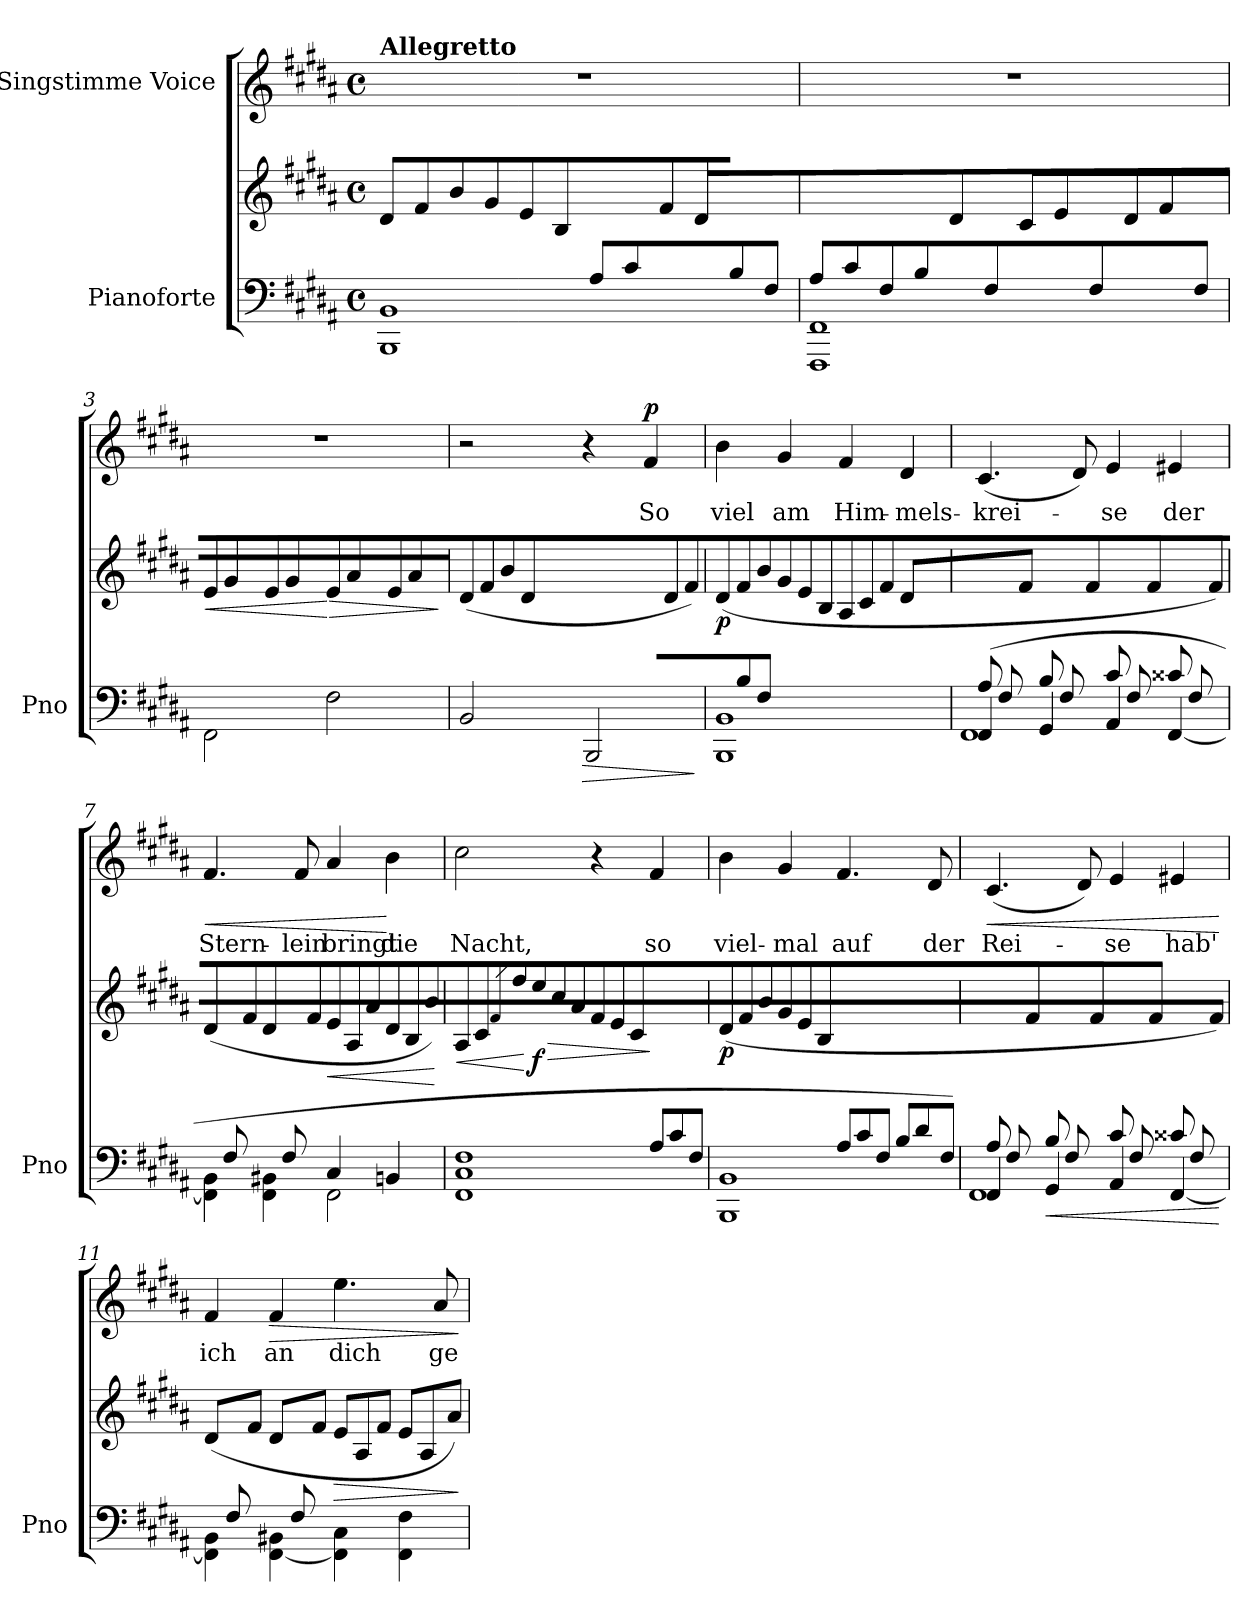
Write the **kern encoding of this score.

**kern	**kern	**dynam	**kern	**text	**dynam
*part2	*part2	*part2	*part1	*part1	*part1
*staff3	*staff2	*staff2/3	*staff1	*staff1	*staff1
*I"Pianoforte	*	*	*I"Singstimme  Voice	*	*
*I'Pno	*	*	*	*	*
*clefF4	*clefG2	*	*clefG2	*	*
*k[f#c#g#d#a#]	*k[f#c#g#d#a#]	*	*k[f#c#g#d#a#]	*	*
*M4/4	*M4/4	*	*M4/4	*	*
*met(c)	*met(c)	*	*met(c)	*	*
=1	=1	=1	=1	=1	=1
*^	*	*	*	*	*
*	*	*Xtuplet	*	*	*	*
!	!	!	!	!LO:TX:a:B:t=Allegretto	!	!
!	!	!	!LO:DY:b	!	!	!
!	!	!	!LO:DY:n=1:b	!	!	!
2ryy	1BBB 1BB	(>12d#/L	p other-dynamics	1r	.	.
.	.	12f#/	.	.	.	.
.	.	12b/J	.	.	.	.
.	.	12g#/L	.	.	.	.
.	.	12e/	.	.	.	.
.	.	12B/J	.	.	.	.
*Xtuplet	*	*	*	*	*	*
12A#/L	.	6ryy	.	.	.	.
12c#/	.	.	.	.	.	.
6ryy	.	12f#/J	.	.	.	.
.	.	12d#/L	.	.	.	.
12B/	.	6ryy	.	.	.	.
12F#/J)	.	.	.	.	.	.
=2	=2	=2	=2	=2	=2	=2
12A#/L	1FFF# 1FF#	3ryy	.	1r	.	.
12c#/	.	.	.	.	.	.
12F#/J	.	.	.	.	.	.
12B/L	.	.	.	.	.	.
12ryy	.	12d#/	.	.	.	.
12F#/J	.	12ryy	.	.	.	.
6ryy	.	12c#/L	.	.	.	.
.	.	12e/	.	.	.	.
12F#/J	.	12ryy	.	.	.	.
6ryy	.	12d#/L	.	.	.	.
.	.	12f#/	.	.	.	.
12F#/J	.	12ryy	.	.	.	.
=3	=3	=3	=3	=3	=3	=3
!	!	!	!LO:HP:b	!	!	!
6ryy	2FF#\	(>12e/L	<	1r	.	.
.	.	12g#/	.	.	.	.
12F#/J	.	12ryy	.	.	.	.
6ryy	.	12e/L	.	.	.	.
.	.	12g#/	.	.	.	.
12F#/J	.	12ryy	.	.	.	.
!	!	!	!LO:HP:n=1:b	!	!	!
6ryy	2F#\	12e/L	[ >	.	.	.
.	.	12a#/	.	.	.	.
12A#/J	.	12ryy	.	.	.	.
6ryy	.	12e/L	.	.	.	.
.	.	12a#/	.	.	.	.
12A#/J)	.	12ryy	.	.	.	.
*v	*v	*	*	*	*	*
.	.	]	.	.	.
!!LO:LB:g=z
=4	=4	=4	=4	=4	=4
*^	*	*	*	*	*
3ryy	2BB/	(>12d#/L	.	2r	.	.
.	.	12f#/	.	.	.	.
.	.	12b/J	.	.	.	.
.	.	12d#/L	.	.	.	.
12B/	.	2ryy	.	.	.	.
12F#/J	.	.	.	.	.	.
!	!	!	!LO:HP:b=2	!	!	!
12D#/L	2BBB/	.	>	4r	.	.
12F#/	.	.	.	.	.	.
12A#/J	.	.	.	.	.	.
!	!	!	!	!	!LO:LY:b	!LO:DY:a
12B/L	.	.	.	4f#/	So	p
6ryy	.	12d#/	.	.	.	.
.	.	12f#/J)	.	.	.	.
*v	*v	*	*	*	*	*
.	.	]	.	.	.
=5	=5	=5	=5	=5	=5
*^	*	*	*	*	*
!	!	!	!LO:DY:b	!	!LO:LY:b	!
6%5ryy	1BBB 1BB	(>12d#/L	p	4b\	viel	.
.	.	12f#/	.	.	.	.
.	.	12b/J	.	.	.	.
!	!	!	!	!	!LO:LY:b	!
.	.	12g#/L	.	4g#/	am	.
.	.	12e/	.	.	.	.
.	.	12B/J	.	.	.	.
!	!	!	!	!	!LO:LY:b	!
.	.	12A#/L	.	4f#/	Him-	.
.	.	12c#/	.	.	.	.
.	.	12f#/J	.	.	.	.
!	!	!	!	!	!LO:LY:b	!
.	.	12d#/L	.	4d#/	-mels-	.
12B/	.	6ryy	.	.	.	.
12F#/J)	.	.	.	.	.	.
=6	=6	=6	=6	=6	=6	=6
*	*^	*	*	*	*	*
!	!	!	!	!	!	!LO:LY:b	!
(>12A#/L	4FF#/	1FF#	6ryy	.	(<4.c#/	-krei-	.
12F#/	.	.	.	.	.	.	.
12ryy	.	.	12f#/J	.	.	.	.
12B/L	4GG#/	.	6ryy	.	.	.	.
12F#/	.	.	.	.	.	.	.
.	.	.	.	.	8d#/)	.	.
12ryy	.	.	12f#/J	.	.	.	.
!	!	!	!	!	!	!LO:LY:b	!
12c#/L	4AA#/	.	6ryy	.	4e/	-se	.
12F#/	.	.	.	.	.	.	.
12ryy	.	.	12f#/J	.	.	.	.
!	!	!	!	!	!	!LO:LY:b	!
12c##X/L	[4FF#/	.	6ryy	.	4e#X/	der	.
12F#/	.	.	.	.	.	.	.
12ryy	.	.	12f#/J)	.	.	.	.
=7	=7	=7	=7	=7	=7	=7	=7
!	!	!	!	!	!	!LO:LY:b	!LO:HP:b
12ryy	4FF#\] 4BB\	2ryy	(>12d#/L	.	4.f#/	Stern-	<
12F#/	.	.	12ryy	.	.	.	.
6ryy	.	.	12f#/J	.	.	.	.
.	4FF#\ 4BB#X\	.	12d#/L	.	.	.	.
12F#/	.	.	12ryy	.	.	.	.
!	!	!	!	!	!	!LO:LY:b	!
.	.	.	.	.	8f#/	-lein	.
12%7ryy	.	.	12f#/J	.	.	.	.
!	!	!	!	!LO:HP:b	!	!LO:LY:b	!
.	4C#/	2FF#\	12e/L	<	4a#/	bringt	.
.	.	.	12A#/	.	.	.	.
.	.	.	12a#/J	.	.	.	.
!	!	!	!	!	!	!LO:LY:b	!
.	4BBn/	.	12d#/L	.	4b\	die	[
.	.	.	12B/	.	.	.	.
.	.	.	12b/J)	.	.	.	.
*v	*v	*v	*	*	*	*	*
.	.	[	.	.	.
!!LO:LB:g=z
=8	=8	=8	=8	=8	=8
*^	*	*	*	*	*
!	!	!	!LO:HP:b	!	!LO:LY:b	!
2.ryy	1FF# 1C# 1F#	12A#/L	<	2cc#\	Nacht,	.
.	.	12c#/	.	.	.	.
.	.	8qf#/	.	.	.	.
.	.	12ff#/J	.	.	.	.
!	!	!	!LO:HP:n=1:b	!	!	!
!	!	!	!LO:DY:n=1:b	!	!	!
.	.	12ee\L	[ > f	.	.	.
.	.	12cc#\	.	.	.	.
.	.	12a#\J	.	.	.	.
.	.	12f#/L	.	4r	.	.
.	.	12e/	.	.	.	.
.	.	12c#/J	.	.	.	.
!	!	!	!	!	!LO:LY:b	!
12A#/L	.	4ryy	]	4f#/	so	.
12c#/	.	.	.	.	.	.
12F#/J	.	.	.	.	.	.
=9	=9	=9	=9	=9	=9	=9
!	!	!	!LO:DY:b	!	!LO:LY:b	!
2ryy	1BBB 1BB	(>12d#/L	p	4b\	viel-	.
.	.	12f#/	.	.	.	.
.	.	12b/J	.	.	.	.
!	!	!	!	!	!LO:LY:b	!
.	.	12g#/L	.	4g#/	-mal	.
.	.	12e/	.	.	.	.
.	.	12B/J	.	.	.	.
!	!	!	!	!	!LO:LY:b	!
12A#/L	.	2ryy	.	4.f#/	auf	.
12c#/	.	.	.	.	.	.
12F#/J	.	.	.	.	.	.
12B/L	.	.	.	.	.	.
12d#/	.	.	.	.	.	.
!	!	!	!	!	!LO:LY:b	!
.	.	.	.	8d#/	der	.
12F#/J)	.	.	.	.	.	.
=10	=10	=10	=10	=10	=10	=10
*	*^	*	*	*	*	*
!	!	!	!	!	!	!LO:LY:b	!LO:HP:b
(>12A#/L	4FF#/	1FF#	6ryy	.	(<4.c#/	Rei-	<
12F#/	.	.	.	.	.	.	.
12ryy	.	.	12f#/J	.	.	.	.
!	!	!	!	!LO:HP:b=2	!	!	!
12B/L	4GG#/	.	6ryy	<	.	.	.
12F#/	.	.	.	.	.	.	.
.	.	.	.	.	8d#/)	.	.
12ryy	.	.	12f#/J	.	.	.	.
!	!	!	!	!	!	!LO:LY:b	!
12c#/L	4AA#/	.	6ryy	.	4e/	-se	.
12F#/	.	.	.	.	.	.	.
12ryy	.	.	12f#/J	.	.	.	.
!	!	!	!	!	!	!LO:LY:b	!
12c##X/L	[4FF#/	.	6ryy	.	4e#X/	hab'	.
12F#/	.	.	.	.	.	.	.
12ryy	.	.	12f#/J)	.	.	.	.
*v	*v	*v	*	*	*	*	*
.	.	[	.	.	[
=11	=11	=11	=11	=11	=11
*^	*	*	*	*	*
!	!	!	!	!	!LO:LY:b	!
12ryy	4FF#\] 4BB\	(>12d#/L	.	4f#/	ich	.
12F#/	.	12ryy	.	.	.	.
6ryy	.	12f#/J	.	.	.	.
!	!	!	!	!	!LO:LY:b	!LO:HP:b
.	[4FF#\ 4BB#X\	12d#/L	.	4f#/	an	>
12F#/	.	12ryy	.	.	.	.
12%7ryy	.	12f#/J	.	.	.	.
!	!	!	!LO:HP:b	!	!LO:LY:b	!
.	4FF#\] 4C#\	12e/L	>	4.ee\	dich	.
.	.	12A#/	.	.	.	.
.	.	12f#/J	.	.	.	.
.	4FF#\ 4F#\	12e/L	.	.	.	.
.	.	12A#/	.	.	.	.
!	!	!	!	!	!LO:LY:b	!
.	.	.	.	8a#/	ge-	.
.	.	12a#/J)	.	.	.	.
*v	*v	*	*	*	*	*
.	.	]	.	.	]
=	=	=	=	=	=
*-	*-	*-	*-	*-	*-
